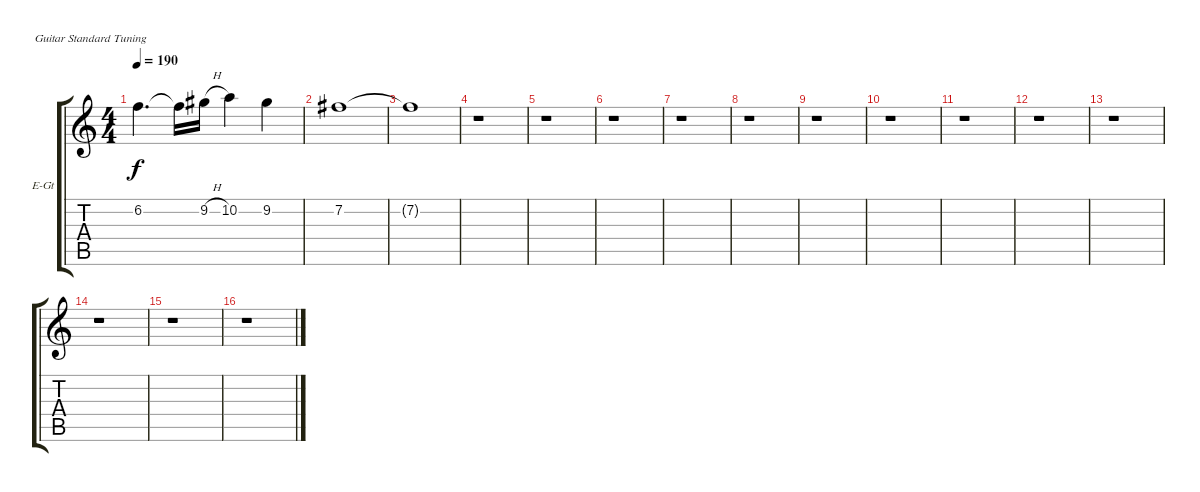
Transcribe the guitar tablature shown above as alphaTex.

\bracketExtendMode groupsimilarinstruments
\firstSystemTrackNameOrientation horizontal
\otherSystemsTrackNameOrientation horizontal
\track ("Lead guitar 2" "E-Gt") {instrument overdrivenguitar}
\staff {score tabs}
\tuning (E4 B3 G3 D3 A2 E2)
\ts (4 4)
\tempo 190
\clef g2
\ks c
6.2.4{d dy f} 6.2{t}.16 9.2{h}.16 10.2.4 9.2.4 |
7.2.1 |
7.2{t}.1 |
r.1 |
r.1 |
r.1 |
r.1 |
r.1 |
r.1 |
r.1 |
r.1 |
r.1 |
r.1 |
r.1 |
r.1 |
r.1
